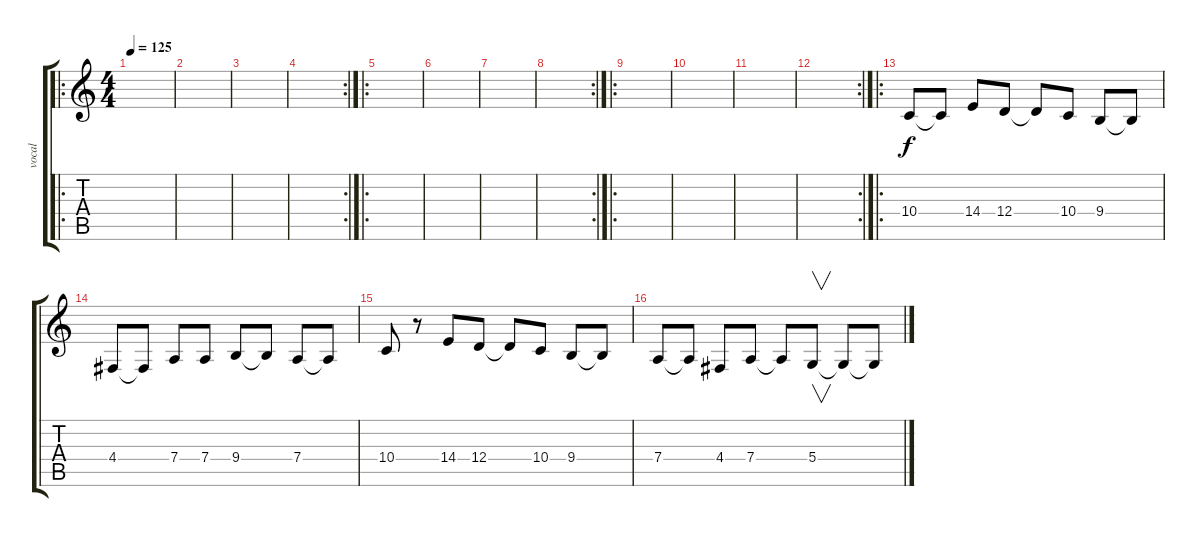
\track ("vocal" "vocal") {instrument lead2sawtooth}
\staff {score tabs}
\tuning (E4 B3 G3 D3 A2 E2) {hide}
\ro
\ts (4 4)
\tempo 125
\clef g2
\ks c
|
|
|
\rc 2
|
\ro
|
|
|
\rc 2
|
\ro
|
|
|
\rc 2
|
\ro
10.4.8 10.4{t}.8 14.4.8 12.4.8 12.4{t}.8 10.4.8 9.4.8 9.4{t}.8 |
4.4.8 4.4{t}.8 7.4.8 7.4.8 9.4.8 9.4{t}.8 7.4.8 7.4{t}.8 |
10.4.8 r.8 14.4.8 12.4.8 12.4{t}.8 10.4.8 9.4.8 9.4{t}.8 |
7.4.8 7.4{t}.8 4.4.8 7.4.8 7.4{t}.8 5.4.8{v} 5.4{t}.8 5.4{t}.8
